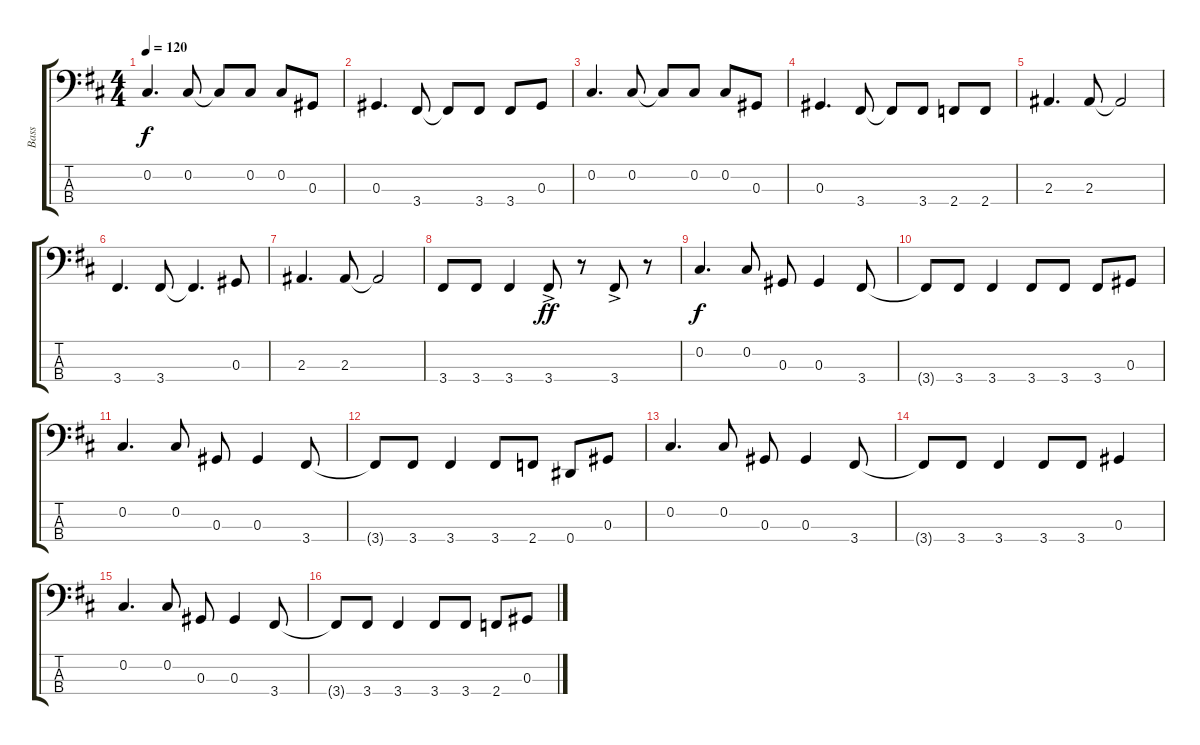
\track ("Bass" "Bass") {instrument electricbassfinger}
\staff {score tabs}
\tuning (Gb2 Db2 Ab1 Eb1) {hide}
\ts (4 4)
\tempo 120
\clef f4
\ks d
0.2.4{d dy f} 0.2.8 0.2{t}.8 0.2.8 0.2.8 0.3.8 |
0.3.4{d} 3.4.8 3.4{t}.8 3.4.8 3.4.8 0.3.8 |
0.2.4{d} 0.2.8 0.2{t}.8 0.2.8 0.2.8 0.3.8 |
0.3.4{d} 3.4.8 3.4{t}.8 3.4.8 2.4.8 2.4.8 |
2.3.4{d} 2.3.8 2.3{t}.2 |
3.4.4{d} 3.4.8 3.4{t}.4{d} 0.3.8 |
2.3.4{d} 2.3.8 2.3{t}.2 |
3.4.8 3.4.8 3.4.4 3.4{ac}.8{dy ff} r.8 3.4{ac}.8 r.8 |
0.2.4{d dy f} 0.2.8 0.3.8 0.3.4 3.4.8 |
3.4{t}.8 3.4.8 3.4.4 3.4.8 3.4.8 3.4.8 0.3.8 |
0.2.4{d} 0.2.8 0.3.8 0.3.4 3.4.8 |
3.4{t}.8 3.4.8 3.4.4 3.4.8 2.4.8 0.4.8 0.3.8 |
0.2.4{d} 0.2.8 0.3.8 0.3.4 3.4.8 |
3.4{t}.8 3.4.8 3.4.4 3.4.8 3.4.8 0.3.4 |
0.2.4{d} 0.2.8 0.3.8 0.3.4 3.4.8 |
3.4{t}.8 3.4.8 3.4.4 3.4.8 3.4.8 2.4.8 0.3.8
